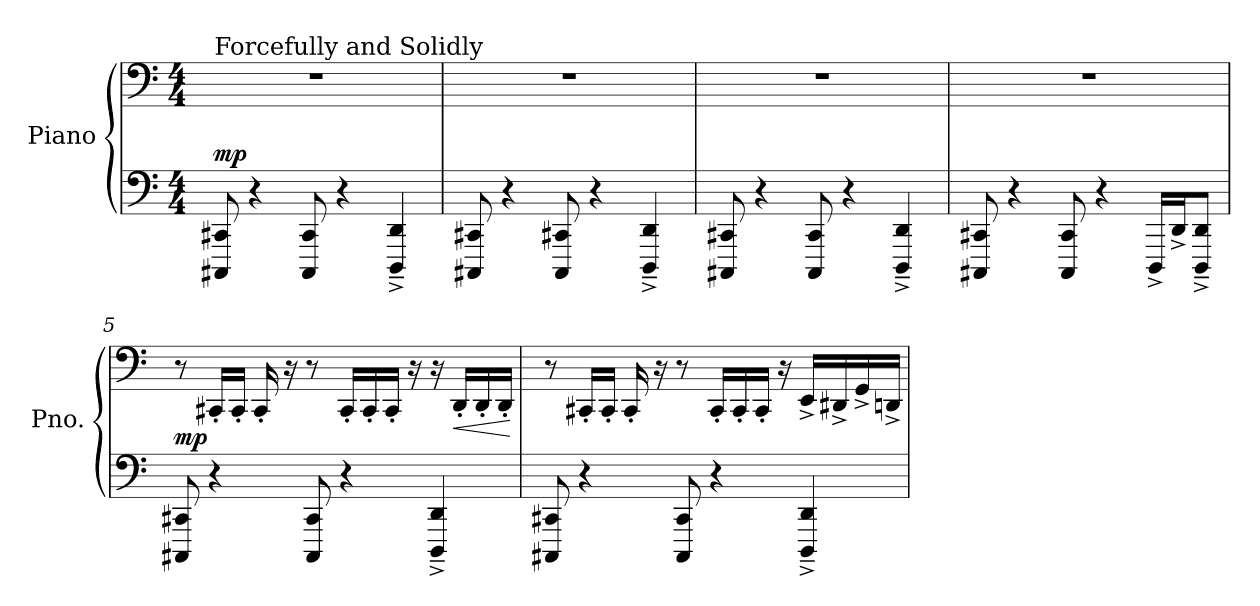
**kern	**kern	**dynam
*part1	*part1	*part1
*staff2	*staff1	*staff1/2
*I"Piano	*	*
*I'Pno.	*	*
*clefF4	*clefF4	*
*k[]	*k[]	*
*M4/4	*M4/4	*
*MM114	*MM114	*
=1	=1	=1
!	!LO:TX:a:t=Forcefully and Solidly	!
!	!	!LO:DY:a=2
8CCC#X/ 8CC#X/	1r	mp
4r	.	.
8CCC#/ 8CC#/	.	.
4r	.	.
4DDD/~^ 4DD/~^	.	.
=2	=2	=2
8CCC#X/ 8CC#X/	1r	.
4r	.	.
8CCC#/ 8CC#X/	.	.
4r	.	.
4DDD/~^ 4DD/~^	.	.
=3	=3	=3
8CCC#X/ 8CC#X/	1r	.
4r	.	.
8CCC#/ 8CC#/	.	.
4r	.	.
4DDD/~^ 4DD/~^	.	.
=4	=4	=4
8CCC#X/ 8CC#X/	1r	.
4r	.	.
8CCC#/ 8CC#/	.	.
4r	.	.
16DDD^/LL	.	.
16DD^/J	.	.
8DDD/~^ 8DD/~^J	.	.
!!LO:LB:g=z
=5	=5	=5
!	!	!LO:DY:a=2
8CCC#X/ 8CC#X/	8r	mp
4r	16CC#X'/LL	.
.	16CC#'/JJ	.
.	16CC#'/	.
.	16r	.
8CCC#/ 8CC#/	8r	.
4r	16CC#'/LL	.
.	16CC#'/	.
.	16CC#'/JJ	.
.	16r	.
4DDD/~^ 4DD/~^	16r	.
!	!	!LO:HP:b
.	16DD'/LL	<
.	16DD'/	.
.	16DD'/JJ	.
.	.	[
=6	=6	=6
8CCC#X/ 8CC#X/	8r	.
4r	16CC#X'/LL	.
.	16CC#'/JJ	.
.	16CC#'/	.
.	16r	.
8CCC#/ 8CC#/	8r	.
4r	16CC#'/LL	.
.	16CC#'/	.
.	16CC#'/JJ	.
.	16r	.
4DDD/~^ 4DD/~^	16EE^/LL	.
.	16DD#X^/	.
.	16GG^/	.
.	16DDn^/JJ	.
=	=	=
*-	*-	*-
